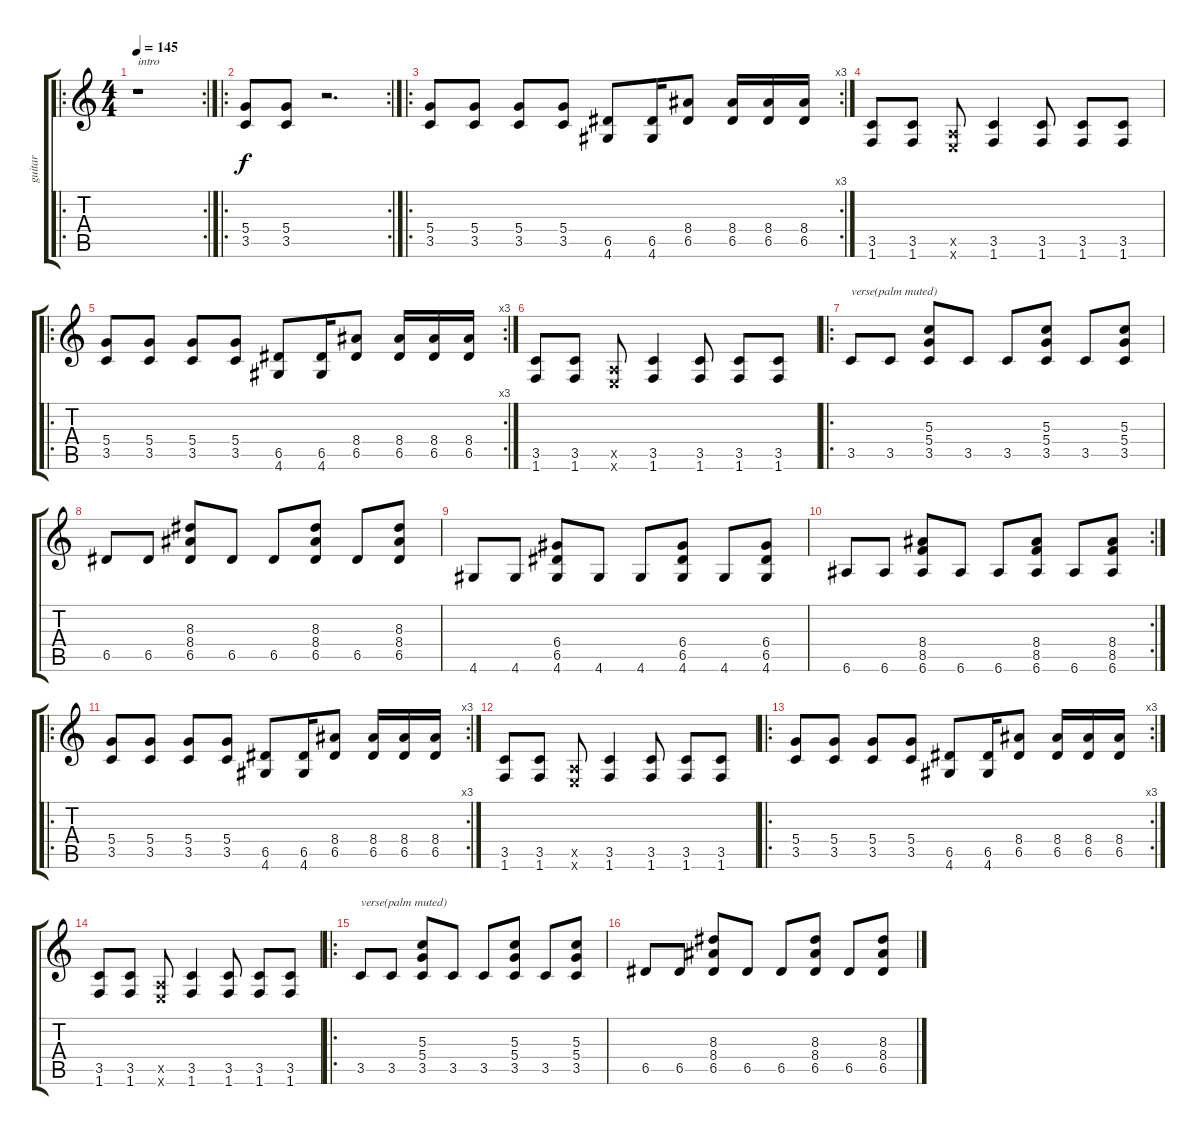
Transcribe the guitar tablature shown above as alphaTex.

\track ("guitar" "guitar") {instrument distortionguitar}
\staff {score tabs}
\tuning (E4 B3 G3 D3 A2 E2) {hide}
\ro
\rc 2
\ts (4 4)
\tempo 145
\clef g2
\ks c
r.1{txt "intro" dy f instrument distortionguitar} |
\ro
\rc 2
(5.4 3.5).8 (5.4 3.5).8 r.2{d} |
\ro
\rc 3
(5.4 3.5).8 (5.4 3.5).8 (5.4 3.5).8 (5.4 3.5).8 (6.5 4.6).8 (6.5 4.6).16 (8.4 6.5).8 (8.4 6.5).16 (8.4 6.5).16 (8.4 6.5).16 |
(3.5 1.6).8 (3.5 1.6).8 (0.5{x} 0.6{x}).8 (3.5 1.6).4 (3.5 1.6).8 (3.5 1.6).8 (3.5 1.6).8 |
\ro
\rc 3
(5.4 3.5).8 (5.4 3.5).8 (5.4 3.5).8 (5.4 3.5).8 (6.5 4.6).8 (6.5 4.6).16 (8.4 6.5).8 (8.4 6.5).16 (8.4 6.5).16 (8.4 6.5).16 |
(3.5 1.6).8 (3.5 1.6).8 (0.5{x} 0.6{x}).8 (3.5 1.6).4 (3.5 1.6).8 (3.5 1.6).8 (3.5 1.6).8 |
\ro
3.5.8{txt "verse(palm muted)"} 3.5.8 (5.3 5.4 3.5).8 3.5.8 3.5.8 (5.3 5.4 3.5).8 3.5.8 (5.3 5.4 3.5).8 |
6.5.8 6.5.8 (8.3 8.4 6.5).8 6.5.8 6.5.8 (8.3 8.4 6.5).8 6.5.8 (8.3 8.4 6.5).8 |
4.6.8 4.6.8 (6.4 6.5 4.6).8 4.6.8 4.6.8 (6.4 6.5 4.6).8 4.6.8 (6.4 6.5 4.6).8 |
\rc 2
6.6.8 6.6.8 (8.4 8.5 6.6).8 6.6.8 6.6.8 (8.4 8.5 6.6).8 6.6.8 (8.4 8.5 6.6).8 |
\ro
\rc 3
(5.4 3.5).8 (5.4 3.5).8 (5.4 3.5).8 (5.4 3.5).8 (6.5 4.6).8 (6.5 4.6).16 (8.4 6.5).8 (8.4 6.5).16 (8.4 6.5).16 (8.4 6.5).16 |
(3.5 1.6).8 (3.5 1.6).8 (0.5{x} 0.6{x}).8 (3.5 1.6).4 (3.5 1.6).8 (3.5 1.6).8 (3.5 1.6).8 |
\ro
\rc 3
(5.4 3.5).8 (5.4 3.5).8 (5.4 3.5).8 (5.4 3.5).8 (6.5 4.6).8 (6.5 4.6).16 (8.4 6.5).8 (8.4 6.5).16 (8.4 6.5).16 (8.4 6.5).16 |
(3.5 1.6).8 (3.5 1.6).8 (0.5{x} 0.6{x}).8 (3.5 1.6).4 (3.5 1.6).8 (3.5 1.6).8 (3.5 1.6).8 |
\ro
3.5.8{txt "verse(palm muted)"} 3.5.8 (5.3 5.4 3.5).8 3.5.8 3.5.8 (5.3 5.4 3.5).8 3.5.8 (5.3 5.4 3.5).8 |
6.5.8 6.5.8 (8.3 8.4 6.5).8 6.5.8 6.5.8 (8.3 8.4 6.5).8 6.5.8 (8.3 8.4 6.5).8
